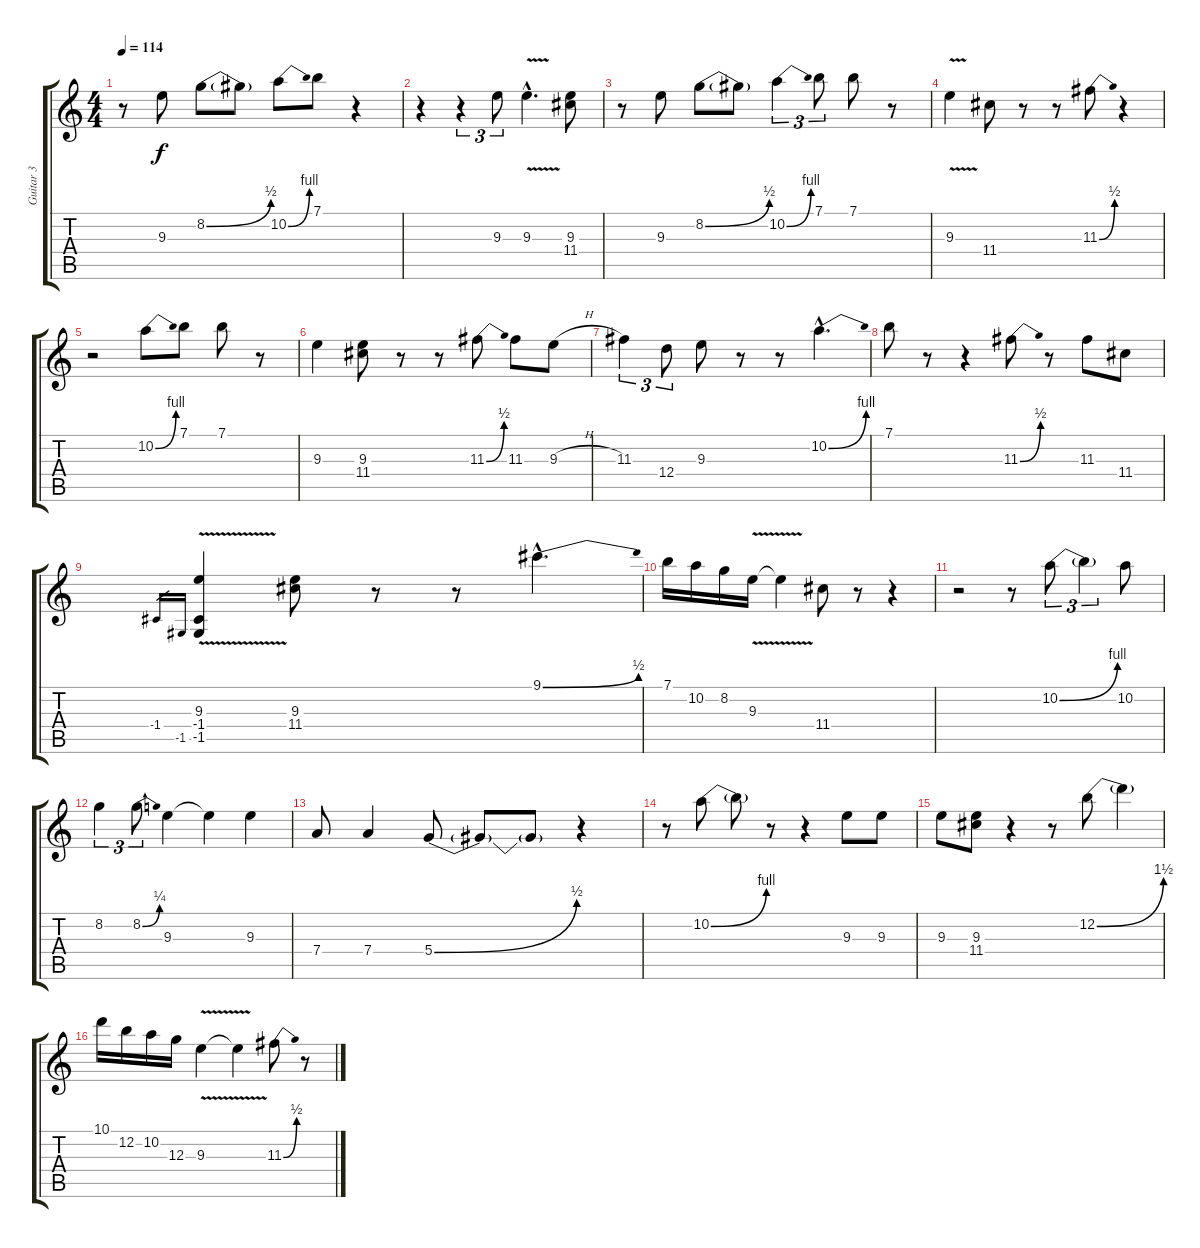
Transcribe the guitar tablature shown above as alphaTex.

\track ("Guitar 3" "Guitar 3") {instrument distortionguitar}
\staff {score tabs}
\tuning (E4 B3 G3 D3 A2 E2) {hide}
\ts (4 4)
\tempo 114
\clef g2
\ks c
r.8{dy f} 9.3.8 8.2{be (bend 0 0 60 2)}.8 8.2{t}.8 10.2{be (bend 0 0 60 4)}.8 7.1.8 r.4 |
r.4 r.4{tu (3 2)} 9.3.8{tu (3 2)} 9.3{v hac}.4{d} (9.3 11.4).8 |
r.8 9.3.8 8.2{be (bend 0 0 60 2)}.8 8.2{t}.8 10.2{be (bend 0 0 60 4)}.4{tu (3 2)} 7.1.8{tu (3 2)} 7.1.8 r.8 |
9.3{v}.4 11.4.8 r.8 r.8 11.3{be (bend 0 0 60 2)}.8 r.4 |
r.2 10.2{be (bend 0 0 60 4)}.8 7.1.8 7.1.8 r.8 |
9.3.4 (9.3 11.4).8 r.8 r.8 11.3{be (bend 0 0 60 2)}.8 11.3.8 9.3{h}.8 |
11.3.4{tu (3 2)} 12.4.8{tu (3 2)} 9.3.8 r.8 r.8 10.2{be (bend 0 0 60 4) hac}.4{d} |
7.1.8 r.8 r.4 11.3{be (bend 0 0 60 2)}.8 r.8 11.3.8 11.4.8 |
-1.4.16{gr} -1.5.16{gr} (9.3{v} -1.4{v} -1.5{v}).4 (9.3 11.4).8 r.8 r.8 9.1{be (bend 0 0 60 2) hac}.4{d} |
7.1.16 10.2.16 8.2.16 9.3{v}.16 9.3{t}.4 11.4.8 r.8 r.4 |
r.2 r.8 10.2{be (bend 0 0 60 4)}.8{tu (3 2)} 10.2{t}.4{tu (3 2)} 10.2.8 |
8.2.4{tu (3 2)} 8.2{be (bend 0 0 60 1)}.8{tu (3 2)} 9.3.4 9.3{t}.4 9.3.4 |
7.4.8 7.4.4 5.4{be (bend 0 0 60 2)}.8 5.4{t}.8 5.4{t}.8 r.4 |
r.8 10.2{be (bend 0 0 60 4)}.8 10.2{t}.8 r.8 r.4 9.3.8 9.3.8 |
9.3.8 (9.3 11.4).8 r.4 r.8 12.2{be (bend 0 0 60 6)}.8 12.2{t}.4 |
10.1.16 12.2.16 10.2.16 12.3.16 9.3{v}.4 9.3{t}.4 11.3{be (bend 0 0 60 2)}.8 r.8
